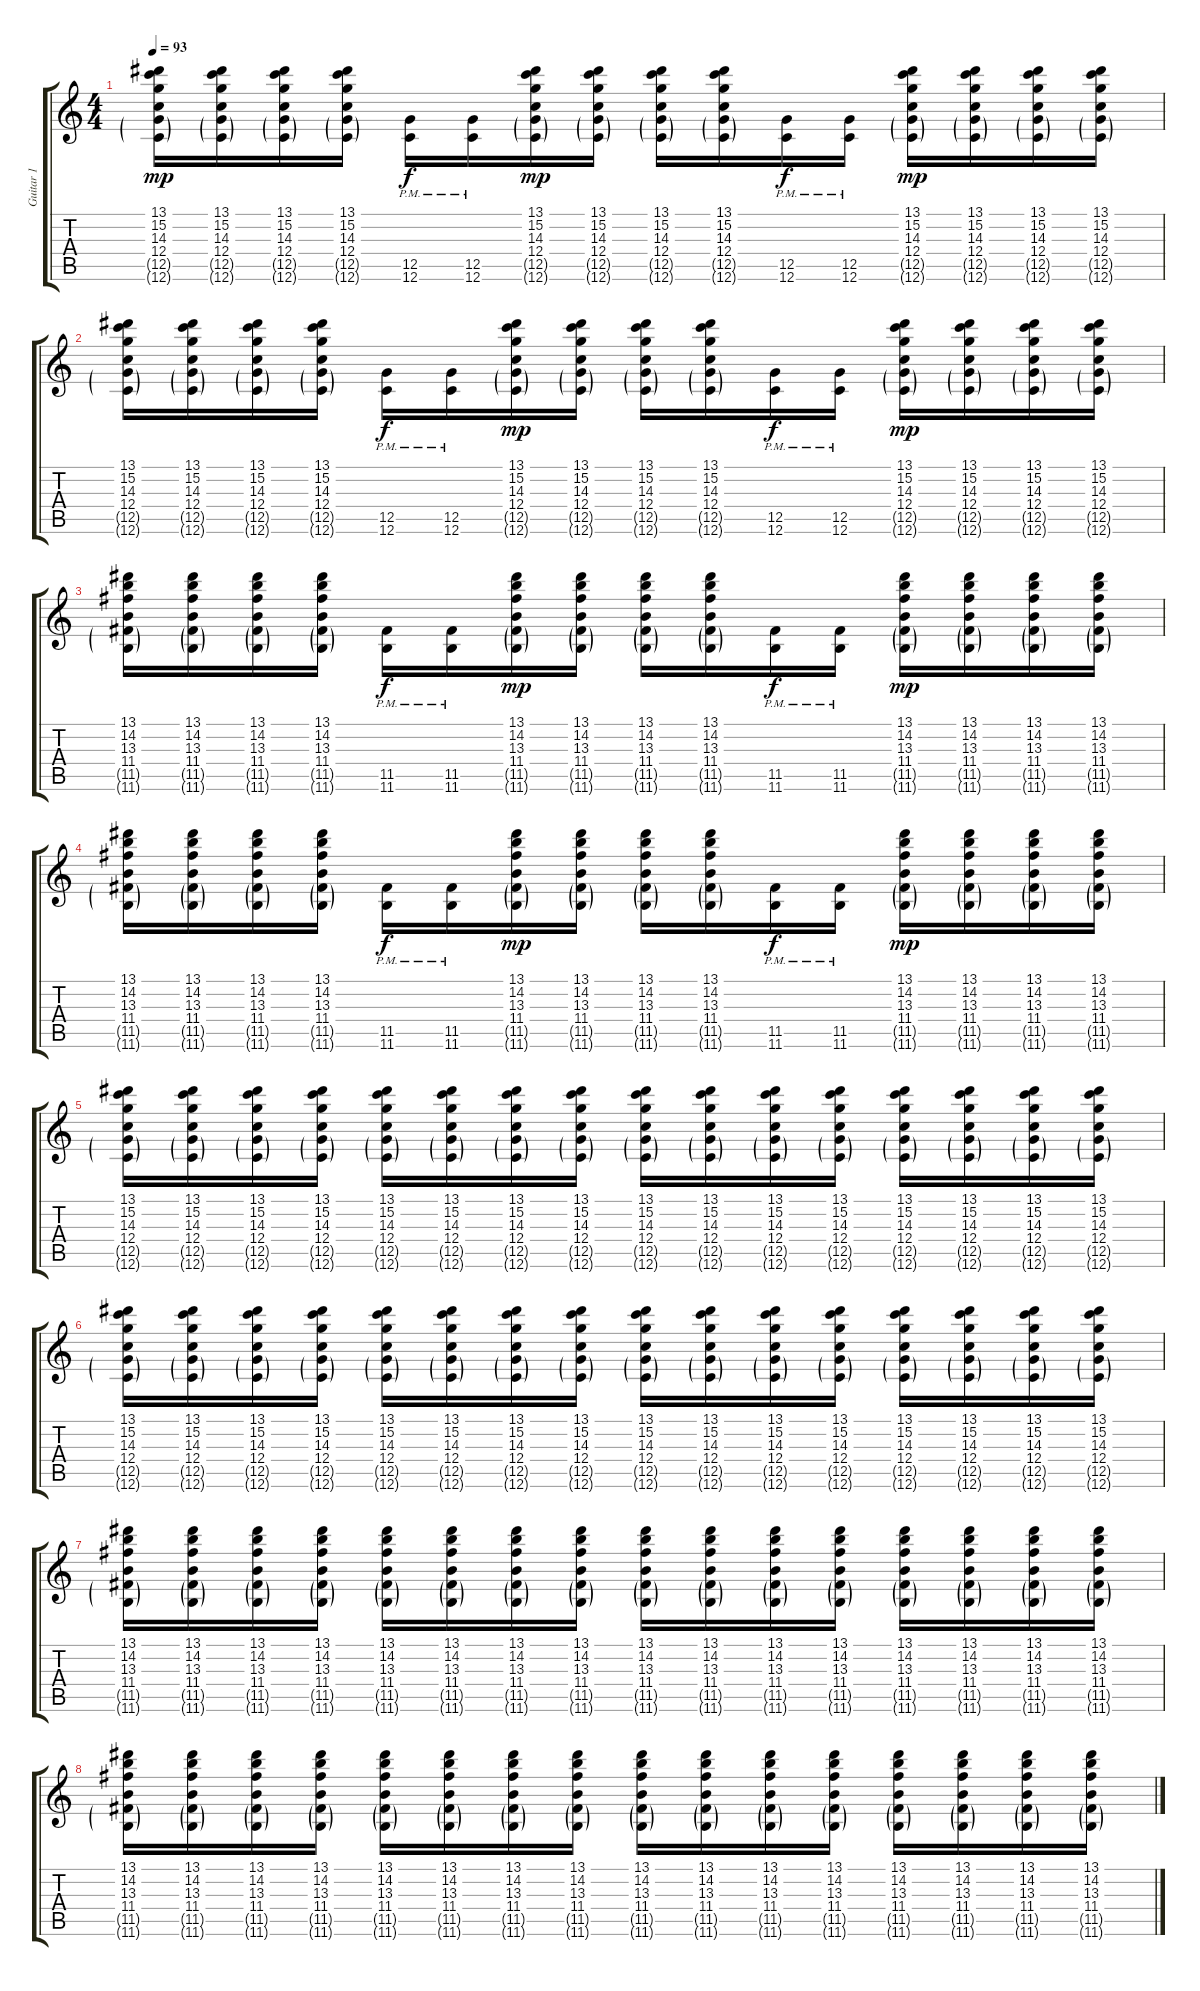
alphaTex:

\track ("Guitar 1" "Guitar 1") {instrument electricguitarjazz}
\staff {score tabs}
\tuning (D4 A3 F3 C3 G2 C2) {hide}
\ts (4 4)
\tempo 93
\clef g2
\ks c
(13.1 15.2 14.3 12.4 12.5{g} 12.6{g}).16{dy mp} (13.1 15.2 14.3 12.4 12.5{g} 12.6{g}).16 (13.1 15.2 14.3 12.4 12.5{g} 12.6{g}).16 (13.1 15.2 14.3 12.4 12.5{g} 12.6{g}).16 (12.5{pm} 12.6{pm}).16{dy f} (12.5{pm} 12.6{pm}).16 (13.1 15.2 14.3 12.4 12.5{g} 12.6{g}).16{dy mp} (13.1 15.2 14.3 12.4 12.5{g} 12.6{g}).16 (13.1 15.2 14.3 12.4 12.5{g} 12.6{g}).16 (13.1 15.2 14.3 12.4 12.5{g} 12.6{g}).16 (12.5{pm} 12.6{pm}).16{dy f} (12.5{pm} 12.6{pm}).16 (13.1 15.2 14.3 12.4 12.5{g} 12.6{g}).16{dy mp} (13.1 15.2 14.3 12.4 12.5{g} 12.6{g}).16 (13.1 15.2 14.3 12.4 12.5{g} 12.6{g}).16 (13.1 15.2 14.3 12.4 12.5{g} 12.6{g}).16 |
(13.1 15.2 14.3 12.4 12.5{g} 12.6{g}).16 (13.1 15.2 14.3 12.4 12.5{g} 12.6{g}).16 (13.1 15.2 14.3 12.4 12.5{g} 12.6{g}).16 (13.1 15.2 14.3 12.4 12.5{g} 12.6{g}).16 (12.5{pm} 12.6{pm}).16{dy f} (12.5{pm} 12.6{pm}).16 (13.1 15.2 14.3 12.4 12.5{g} 12.6{g}).16{dy mp} (13.1 15.2 14.3 12.4 12.5{g} 12.6{g}).16 (13.1 15.2 14.3 12.4 12.5{g} 12.6{g}).16 (13.1 15.2 14.3 12.4 12.5{g} 12.6{g}).16 (12.5{pm} 12.6{pm}).16{dy f} (12.5{pm} 12.6{pm}).16 (13.1 15.2 14.3 12.4 12.5{g} 12.6{g}).16{dy mp} (13.1 15.2 14.3 12.4 12.5{g} 12.6{g}).16 (13.1 15.2 14.3 12.4 12.5{g} 12.6{g}).16 (13.1 15.2 14.3 12.4 12.5{g} 12.6{g}).16 |
(13.1 14.2 13.3 11.4 11.5{g} 11.6{g}).16 (13.1 14.2 13.3 11.4 11.5{g} 11.6{g}).16 (13.1 14.2 13.3 11.4 11.5{g} 11.6{g}).16 (13.1 14.2 13.3 11.4 11.5{g} 11.6{g}).16 (11.5{pm} 11.6{pm}).16{dy f} (11.5{pm} 11.6{pm}).16 (13.1 14.2 13.3 11.4 11.5{g} 11.6{g}).16{dy mp} (13.1 14.2 13.3 11.4 11.5{g} 11.6{g}).16 (13.1 14.2 13.3 11.4 11.5{g} 11.6{g}).16 (13.1 14.2 13.3 11.4 11.5{g} 11.6{g}).16 (11.5{pm} 11.6{pm}).16{dy f} (11.5{pm} 11.6{pm}).16 (13.1 14.2 13.3 11.4 11.5{g} 11.6{g}).16{dy mp} (13.1 14.2 13.3 11.4 11.5{g} 11.6{g}).16 (13.1 14.2 13.3 11.4 11.5{g} 11.6{g}).16 (13.1 14.2 13.3 11.4 11.5{g} 11.6{g}).16 |
(13.1 14.2 13.3 11.4 11.5{g} 11.6{g}).16 (13.1 14.2 13.3 11.4 11.5{g} 11.6{g}).16 (13.1 14.2 13.3 11.4 11.5{g} 11.6{g}).16 (13.1 14.2 13.3 11.4 11.5{g} 11.6{g}).16 (11.5{pm} 11.6{pm}).16{dy f} (11.5{pm} 11.6{pm}).16 (13.1 14.2 13.3 11.4 11.5{g} 11.6{g}).16{dy mp} (13.1 14.2 13.3 11.4 11.5{g} 11.6{g}).16 (13.1 14.2 13.3 11.4 11.5{g} 11.6{g}).16 (13.1 14.2 13.3 11.4 11.5{g} 11.6{g}).16 (11.5{pm} 11.6{pm}).16{dy f} (11.5{pm} 11.6{pm}).16 (13.1 14.2 13.3 11.4 11.5{g} 11.6{g}).16{dy mp} (13.1 14.2 13.3 11.4 11.5{g} 11.6{g}).16 (13.1 14.2 13.3 11.4 11.5{g} 11.6{g}).16 (13.1 14.2 13.3 11.4 11.5{g} 11.6{g}).16 |
(13.1 15.2 14.3 12.4 12.5{g} 12.6{g}).16 (13.1 15.2 14.3 12.4 12.5{g} 12.6{g}).16 (13.1 15.2 14.3 12.4 12.5{g} 12.6{g}).16 (13.1 15.2 14.3 12.4 12.5{g} 12.6{g}).16 (13.1 15.2 14.3 12.4 12.5{g} 12.6{g}).16 (13.1 15.2 14.3 12.4 12.5{g} 12.6{g}).16 (13.1 15.2 14.3 12.4 12.5{g} 12.6{g}).16 (13.1 15.2 14.3 12.4 12.5{g} 12.6{g}).16 (13.1 15.2 14.3 12.4 12.5{g} 12.6{g}).16 (13.1 15.2 14.3 12.4 12.5{g} 12.6{g}).16 (13.1 15.2 14.3 12.4 12.5{g} 12.6{g}).16 (13.1 15.2 14.3 12.4 12.5{g} 12.6{g}).16 (13.1 15.2 14.3 12.4 12.5{g} 12.6{g}).16 (13.1 15.2 14.3 12.4 12.5{g} 12.6{g}).16 (13.1 15.2 14.3 12.4 12.5{g} 12.6{g}).16 (13.1 15.2 14.3 12.4 12.5{g} 12.6{g}).16 |
(13.1 15.2 14.3 12.4 12.5{g} 12.6{g}).16 (13.1 15.2 14.3 12.4 12.5{g} 12.6{g}).16 (13.1 15.2 14.3 12.4 12.5{g} 12.6{g}).16 (13.1 15.2 14.3 12.4 12.5{g} 12.6{g}).16 (13.1 15.2 14.3 12.4 12.5{g} 12.6{g}).16 (13.1 15.2 14.3 12.4 12.5{g} 12.6{g}).16 (13.1 15.2 14.3 12.4 12.5{g} 12.6{g}).16 (13.1 15.2 14.3 12.4 12.5{g} 12.6{g}).16 (13.1 15.2 14.3 12.4 12.5{g} 12.6{g}).16 (13.1 15.2 14.3 12.4 12.5{g} 12.6{g}).16 (13.1 15.2 14.3 12.4 12.5{g} 12.6{g}).16 (13.1 15.2 14.3 12.4 12.5{g} 12.6{g}).16 (13.1 15.2 14.3 12.4 12.5{g} 12.6{g}).16 (13.1 15.2 14.3 12.4 12.5{g} 12.6{g}).16 (13.1 15.2 14.3 12.4 12.5{g} 12.6{g}).16 (13.1 15.2 14.3 12.4 12.5{g} 12.6{g}).16 |
(13.1 14.2 13.3 11.4 11.5{g} 11.6{g}).16 (13.1 14.2 13.3 11.4 11.5{g} 11.6{g}).16 (13.1 14.2 13.3 11.4 11.5{g} 11.6{g}).16 (13.1 14.2 13.3 11.4 11.5{g} 11.6{g}).16 (13.1 14.2 13.3 11.4 11.5{g} 11.6{g}).16 (13.1 14.2 13.3 11.4 11.5{g} 11.6{g}).16 (13.1 14.2 13.3 11.4 11.5{g} 11.6{g}).16 (13.1 14.2 13.3 11.4 11.5{g} 11.6{g}).16 (13.1 14.2 13.3 11.4 11.5{g} 11.6{g}).16 (13.1 14.2 13.3 11.4 11.5{g} 11.6{g}).16 (13.1 14.2 13.3 11.4 11.5{g} 11.6{g}).16 (13.1 14.2 13.3 11.4 11.5{g} 11.6{g}).16 (13.1 14.2 13.3 11.4 11.5{g} 11.6{g}).16 (13.1 14.2 13.3 11.4 11.5{g} 11.6{g}).16 (13.1 14.2 13.3 11.4 11.5{g} 11.6{g}).16 (13.1 14.2 13.3 11.4 11.5{g} 11.6{g}).16 |
(13.1 14.2 13.3 11.4 11.5{g} 11.6{g}).16 (13.1 14.2 13.3 11.4 11.5{g} 11.6{g}).16 (13.1 14.2 13.3 11.4 11.5{g} 11.6{g}).16 (13.1 14.2 13.3 11.4 11.5{g} 11.6{g}).16 (13.1 14.2 13.3 11.4 11.5{g} 11.6{g}).16 (13.1 14.2 13.3 11.4 11.5{g} 11.6{g}).16 (13.1 14.2 13.3 11.4 11.5{g} 11.6{g}).16 (13.1 14.2 13.3 11.4 11.5{g} 11.6{g}).16 (13.1 14.2 13.3 11.4 11.5{g} 11.6{g}).16 (13.1 14.2 13.3 11.4 11.5{g} 11.6{g}).16 (13.1 14.2 13.3 11.4 11.5{g} 11.6{g}).16 (13.1 14.2 13.3 11.4 11.5{g} 11.6{g}).16 (13.1 14.2 13.3 11.4 11.5{g} 11.6{g}).16 (13.1 14.2 13.3 11.4 11.5{g} 11.6{g}).16 (13.1 14.2 13.3 11.4 11.5{g} 11.6{g}).16 (13.1 14.2 13.3 11.4 11.5{g} 11.6{g}).16
